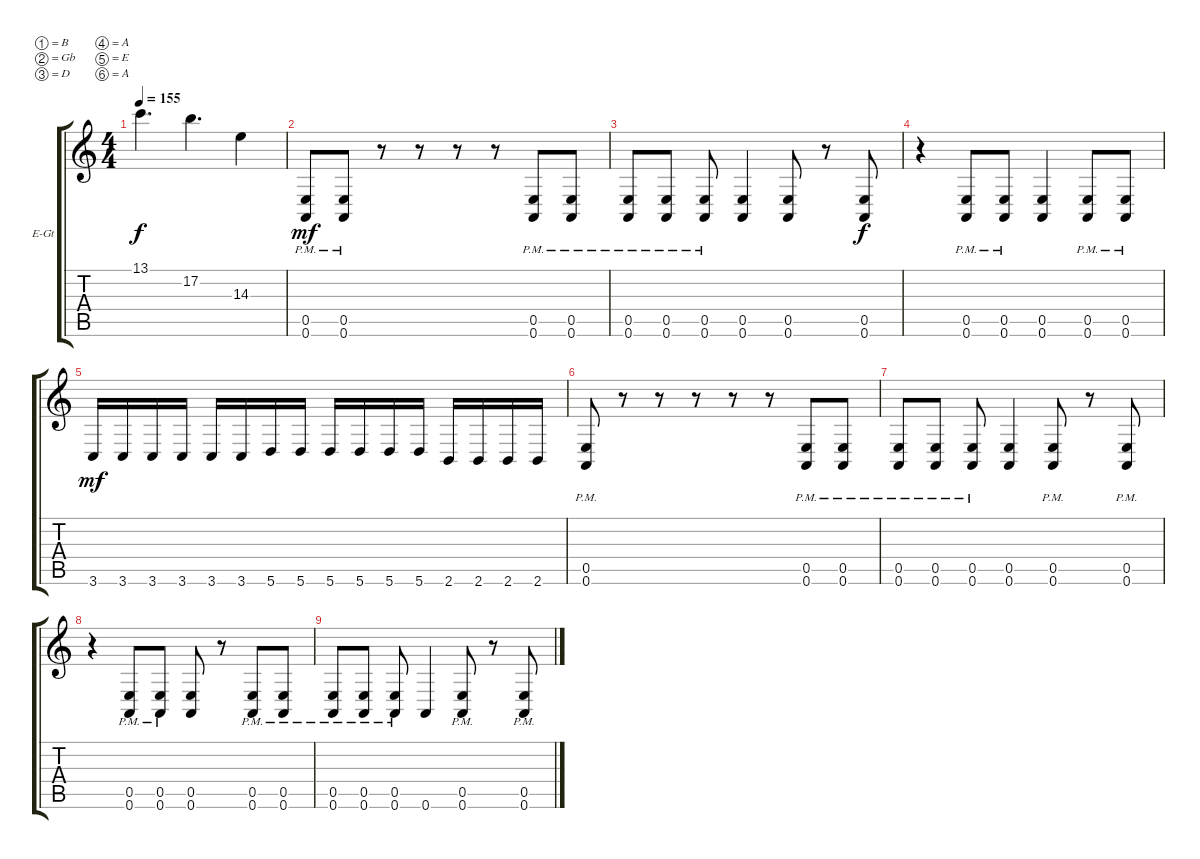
\defaultSystemsLayout 4
\bracketExtendMode groupsimilarinstruments
\firstSystemTrackNameOrientation horizontal
\otherSystemsTrackNameOrientation horizontal
\track ("Eaven Dall - Left" "E-Gt") {instrument distortionguitar}
\staff {score tabs}
\tuning (B3 Gb3 D3 A2 E2 A1)
\ts (4 4)
\tempo 155
\clef g2
\ks c
13.1.4{d dy f} 17.2.4{d} 14.3.4 |
(0.5{pm} 0.6{pm}).8{dy mf} (0.6{pm} 0.5{pm}).8 r.8 r.8 r.8 r.8 (0.6{pm} 0.5{pm}).8 (0.5{pm} 0.6{pm}).8 |
(0.6{pm} 0.5{pm}).8 (0.5{pm} 0.6{pm}).8 (0.6{pm} 0.5{pm}).8 (0.5 0.6).4 (0.6 0.5).8 r.8 (0.5 0.6).8{dy f} |
r.4 (0.6{pm} 0.5{pm}).8 (0.6{pm} 0.5{pm}).8 (0.6 0.5).4 (0.6{pm} 0.5{pm}).8 (0.6{pm} 0.5{pm}).8 |
3.6.16{dy mf} 3.6.16 3.6.16 3.6.16 3.6.16 3.6.16 5.6.16 5.6.16 5.6.16 5.6.16 5.6.16 5.6.16 2.6.16 2.6.16 2.6.16 2.6.16 |
(0.5{pm} 0.6{pm}).8 r.8 r.8 r.8 r.8 r.8 (0.6{pm} 0.5{pm}).8 (0.6{pm} 0.5{pm}).8 |
(0.6{pm} 0.5{pm}).8 (0.5{pm} 0.6{pm}).8 (0.6{pm} 0.5{pm}).8 (0.6 0.5).4 (0.5{pm} 0.6{pm}).8 r.8 (0.6{pm} 0.5{pm}).8 |
r.4 (0.6{pm} 0.5{pm}).8 (0.6{pm} 0.5{pm}).8 (0.6 0.5).8 r.8 (0.6 0.5{pm}).8 (0.6 0.5{pm}).8 |
(0.6{pm} 0.5{pm}).8 (0.5{pm} 0.6{pm}).8 (0.6{pm} 0.5{pm}).8 0.6.4 (0.6{pm} 0.5{pm}).8 r.8 (0.6{pm} 0.5{pm}).8
